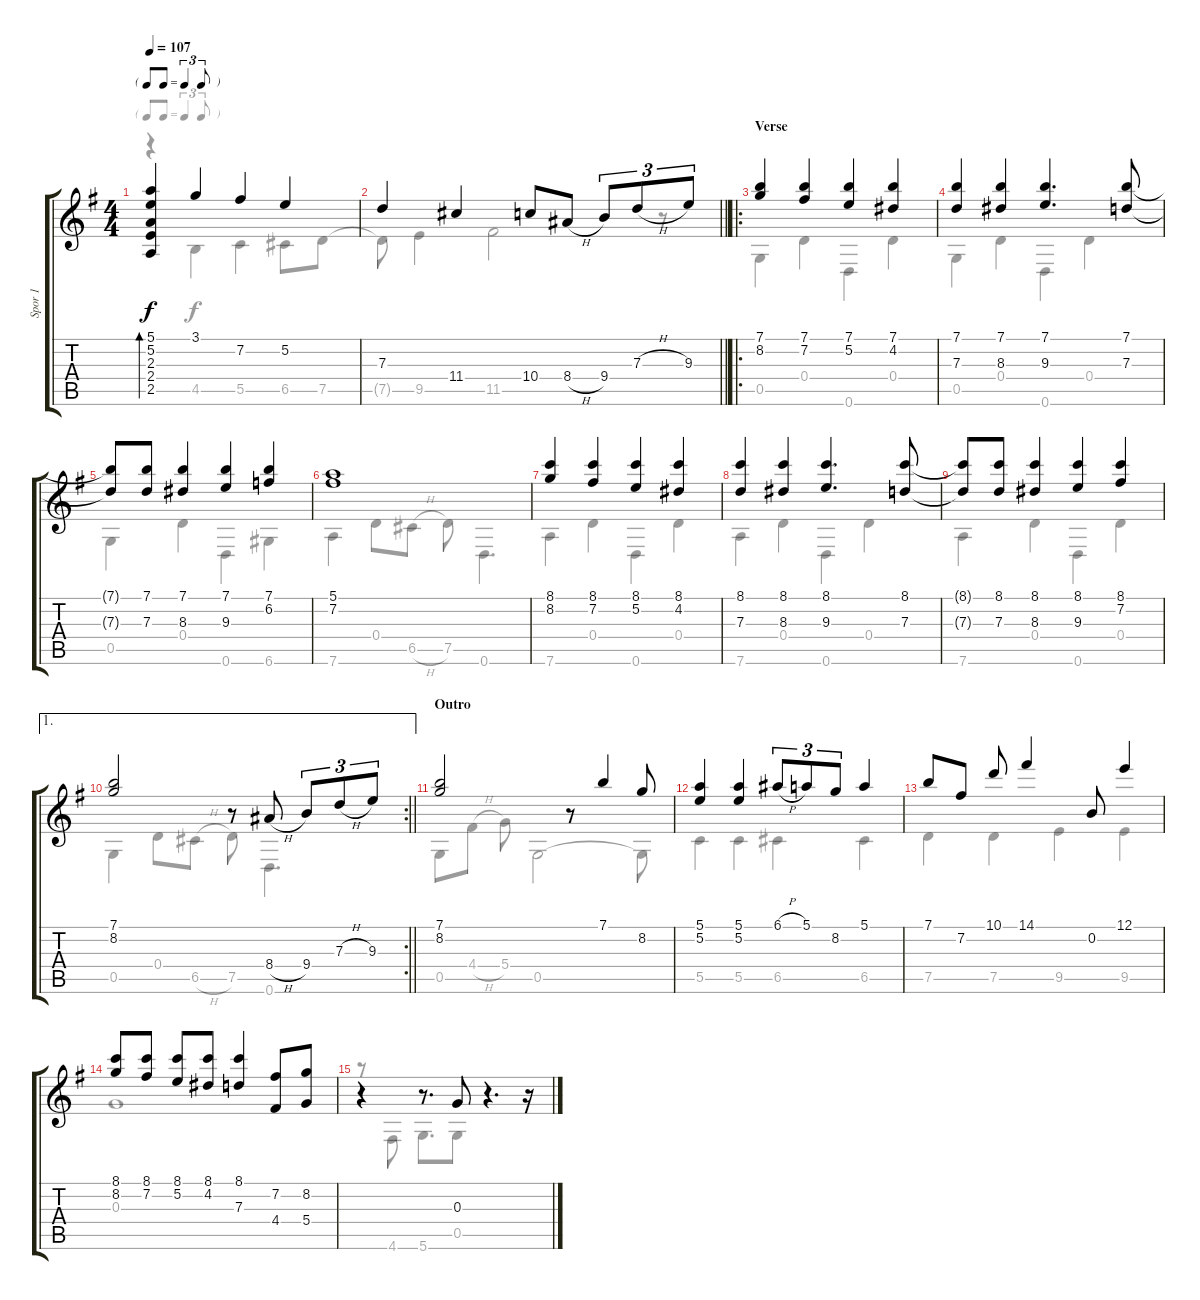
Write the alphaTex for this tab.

\track ("Spor 1" "Spor 1") {instrument acousticguitarsteel}
\staff {score tabs}
\tuning (E4 B3 G3 D3 G2 D2) {hide}
\voice
\ts (4 4)
\tf triplet8th
\tempo 107
\clef g2
\ks g
(5.1 5.2 2.3 2.4 2.5).4{bd 60 dy f} 3.1.4 7.2.4 5.2.4 |
\barLineRight lightlight
7.3.4 11.4.4 10.4.8 8.4{h}.8 9.4.8{tu (3 2)} 7.3{h}.8{tu (3 2)} 9.3.8{tu (3 2)} |
\ro
\section ("" "Verse")
(7.1 8.2).4 (7.1 7.2).4 (7.1 5.2).4 (7.1 4.2).4 |
(7.1 7.3).4 (7.1 8.3).4 (7.1 9.3).4{d} (7.1 7.3).8 |
(7.1{t} 7.3{t}).8 (7.1 7.3).8 (7.1 8.3).4 (7.1 9.3).4 (7.1 6.2).4 |
(5.1 7.2).1 |
(8.1 8.2).4 (8.1 7.2).4 (8.1 5.2).4 (8.1 4.2).4 |
(8.1 7.3).4 (8.1 8.3).4 (8.1 9.3).4{d} (8.1 7.3).8 |
(8.1{t} 7.3{t}).8 (8.1 7.3).8 (8.1 8.3).4 (8.1 9.3).4 (8.1 7.2).4 |
\ae 1
\rc 2
\barLineRight lightlight
(7.1 8.2).2 r.8 8.4{h}.8 9.4.8{tu (3 2)} 7.3{h}.8{tu (3 2)} 9.3.8{tu (3 2)} |
\section ("" "Outro")
(7.1 8.2).2 r.8 7.1.4 8.2.8 |
(5.1 5.2).4 (5.1 5.2).4 6.1{h}.8{tu (3 2)} 5.1.8{tu (3 2)} 8.2.8{tu (3 2)} 5.1.4 |
7.1.8 7.2.8 10.1.8 14.1.4 0.2.8 12.1.4 |
(8.1 8.2).8 (8.1 7.2).8 (8.1 5.2).8 (8.1 4.2).8 (8.1 7.3).4 (7.2 4.4).8 (8.2 5.4).8 |
r.4 r.8{d} 0.3.8 r.4{d} r.16
\voice
\clef g2
\ottava regular
\simile none
\ks g
r.4{dy f} 4.5.4 5.5.4 6.5.8 7.5.8 |
\barLineRight lightlight
7.5{t}.8 9.5.4 11.5.2 r.8 |
0.5.4 0.4.4 0.6.4 0.4.4 |
0.5.4 0.4.4 0.6.4 0.4.4 |
0.5.4 0.4.4 0.6.4 6.6.4 |
7.6.4 0.4.8 6.5{h}.8 7.5.8 0.6.4{d} |
7.6.4 0.4.4 0.6.4 0.4.4 |
7.6.4 0.4.4 0.6.4 0.4.4 |
7.6.4 0.4.4 0.6.4 0.4.4 |
\barLineRight lightlight
0.5.4 0.4.8 6.5{h}.8 7.5.8 0.6.4{d} |
0.5.8 4.4{h}.8 5.4.8 0.5.2 0.5{t}.8 |
5.5.4 5.5.4 6.5.4 6.5.4 |
7.5.4 7.5.4 9.5.4 9.5.4 |
0.3.1 |
r.8 4.6.8 5.6.8{d} 0.5.8 r.4{d} r.16
